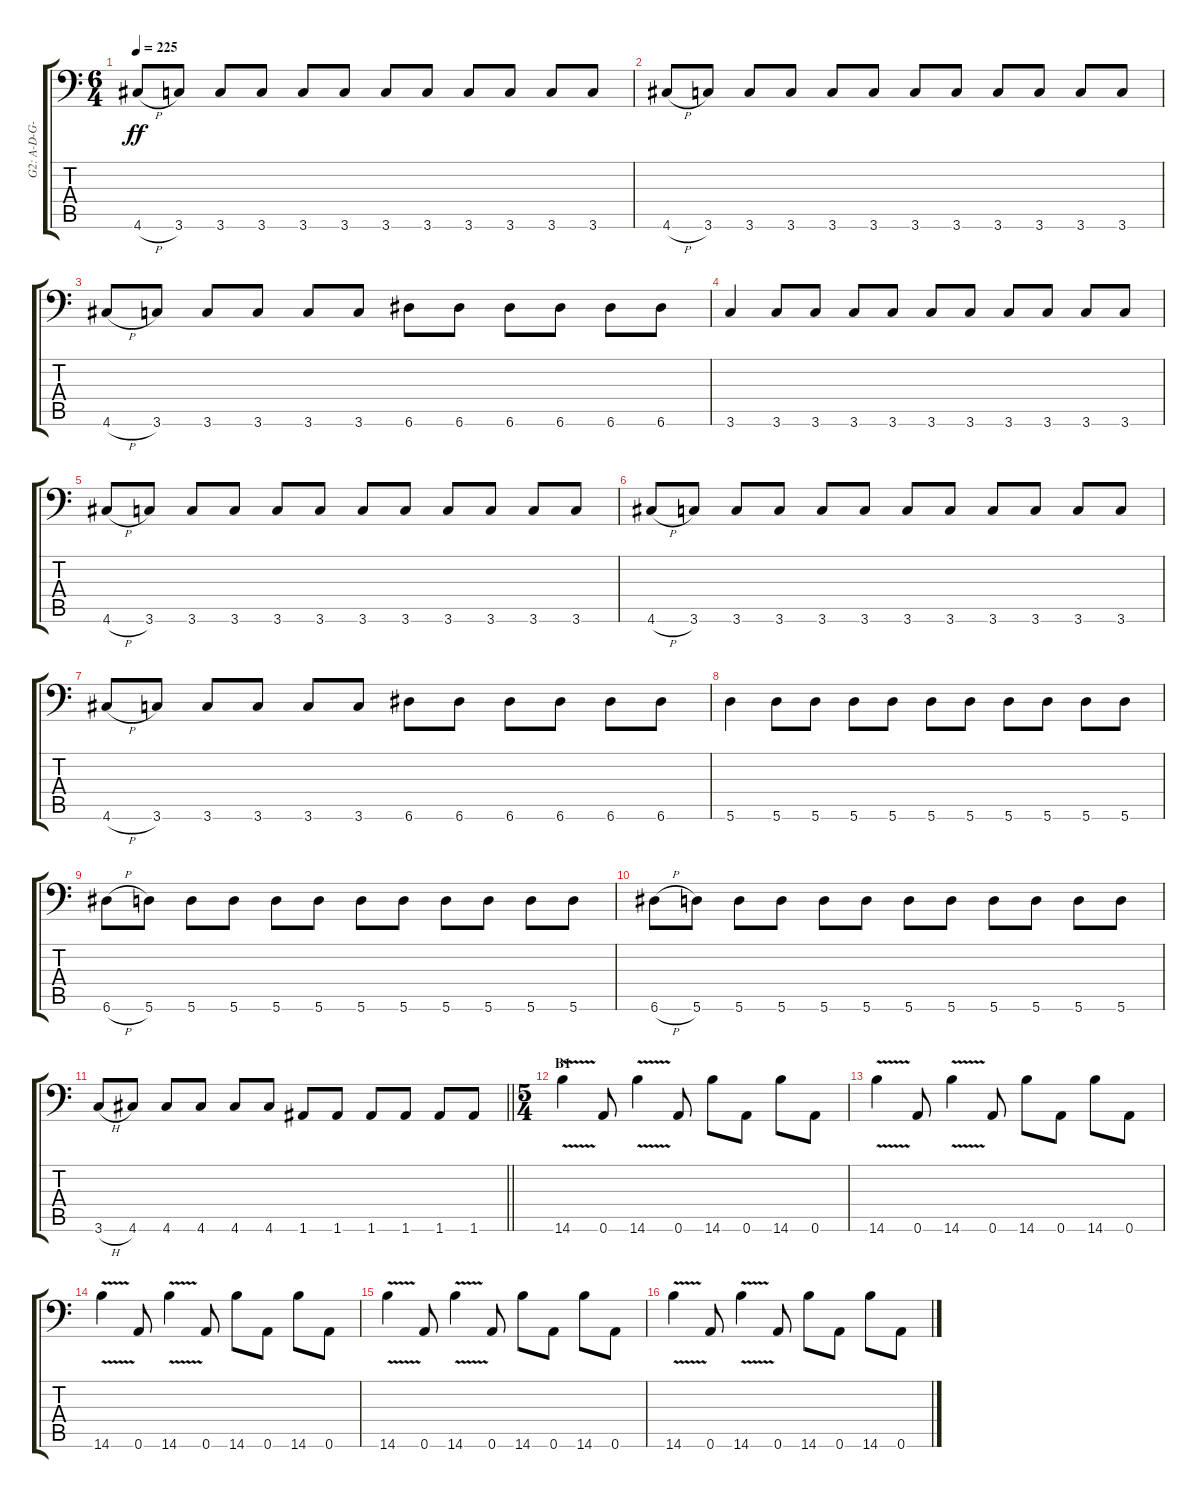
\track ("G2: A-D-G-C-E-A" "G2: A-D-G-") {instrument distortionguitar}
\staff {score tabs}
\tuning (A3 E3 C3 G2 D2 A1) {hide}
\ts (6 4)
\tempo 225
\clef f4
\ks c
4.6{h}.8{dy ff} 3.6.8 3.6.8 3.6.8 3.6.8 3.6.8 3.6.8 3.6.8 3.6.8 3.6.8 3.6.8 3.6.8 |
4.6{h}.8 3.6.8 3.6.8 3.6.8 3.6.8 3.6.8 3.6.8 3.6.8 3.6.8 3.6.8 3.6.8 3.6.8 |
4.6{h}.8 3.6.8 3.6.8 3.6.8 3.6.8 3.6.8 6.6.8 6.6.8 6.6.8 6.6.8 6.6.8 6.6.8 |
3.6.4 3.6.8 3.6.8 3.6.8 3.6.8 3.6.8 3.6.8 3.6.8 3.6.8 3.6.8 3.6.8 |
4.6{h}.8 3.6.8 3.6.8 3.6.8 3.6.8 3.6.8 3.6.8 3.6.8 3.6.8 3.6.8 3.6.8 3.6.8 |
4.6{h}.8 3.6.8 3.6.8 3.6.8 3.6.8 3.6.8 3.6.8 3.6.8 3.6.8 3.6.8 3.6.8 3.6.8 |
4.6{h}.8 3.6.8 3.6.8 3.6.8 3.6.8 3.6.8 6.6.8 6.6.8 6.6.8 6.6.8 6.6.8 6.6.8 |
5.6.4 5.6.8 5.6.8 5.6.8 5.6.8 5.6.8 5.6.8 5.6.8 5.6.8 5.6.8 5.6.8 |
6.6{h}.8 5.6.8 5.6.8 5.6.8 5.6.8 5.6.8 5.6.8 5.6.8 5.6.8 5.6.8 5.6.8 5.6.8 |
6.6{h}.8 5.6.8 5.6.8 5.6.8 5.6.8 5.6.8 5.6.8 5.6.8 5.6.8 5.6.8 5.6.8 5.6.8 |
\barLineRight lightlight
3.6{h}.8 4.6.8 4.6.8 4.6.8 4.6.8 4.6.8 1.6.8 1.6.8 1.6.8 1.6.8 1.6.8 1.6.8 |
\ts (5 4)
\section ("" "B1")
14.6{v}.4 0.6.8 14.6{v}.4 0.6.8 14.6.8 0.6.8 14.6.8 0.6.8 |
14.6{v}.4 0.6.8 14.6{v}.4 0.6.8 14.6.8 0.6.8 14.6.8 0.6.8 |
14.6{v}.4 0.6.8 14.6{v}.4 0.6.8 14.6.8 0.6.8 14.6.8 0.6.8 |
14.6{v}.4 0.6.8 14.6{v}.4 0.6.8 14.6.8 0.6.8 14.6.8 0.6.8 |
14.6{v}.4 0.6.8 14.6{v}.4 0.6.8 14.6.8 0.6.8 14.6.8 0.6.8
